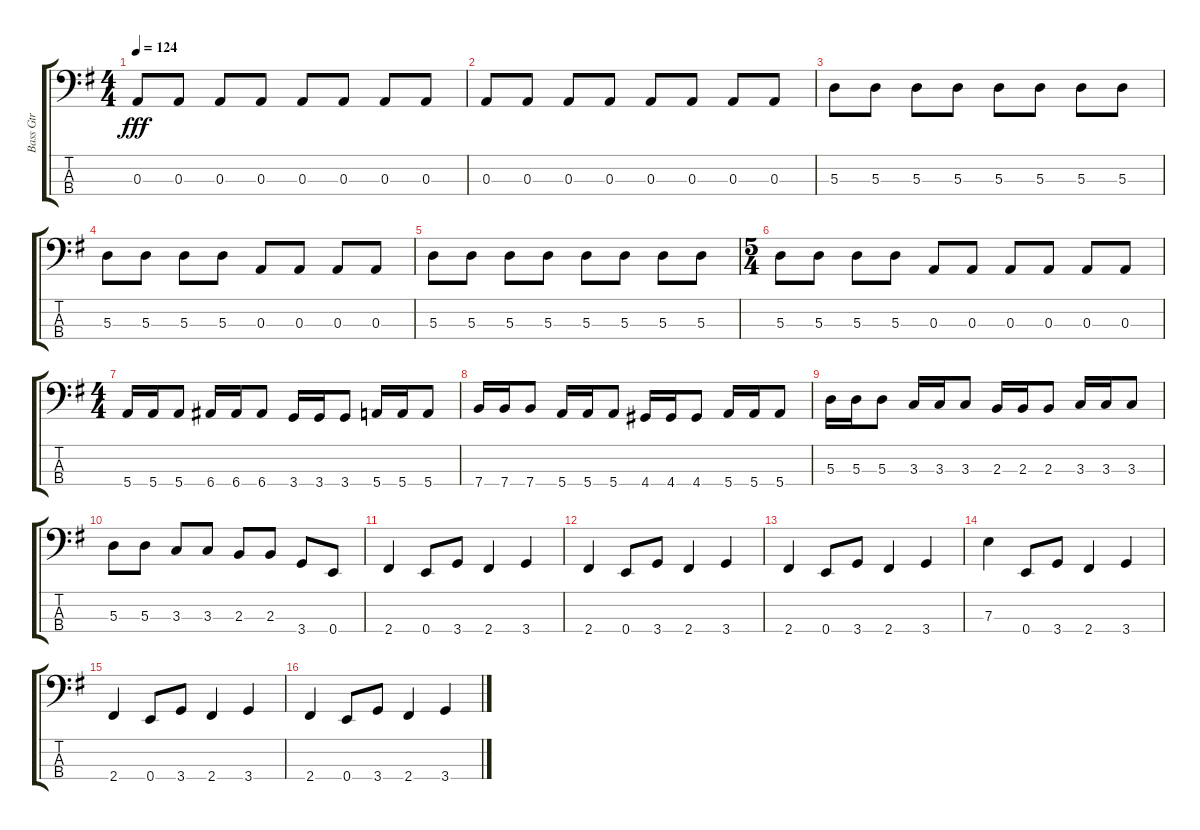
\track ("Bass Gtr" "Bass Gtr") {instrument electricbasspick}
\staff {score tabs}
\tuning (G2 D2 A1 E1) {hide}
\ts (4 4)
\tempo 124
\clef f4
\ks g
0.3.8{dy fff} 0.3.8 0.3.8 0.3.8 0.3.8 0.3.8 0.3.8 0.3.8 |
0.3.8 0.3.8 0.3.8 0.3.8 0.3.8 0.3.8 0.3.8 0.3.8 |
5.3.8 5.3.8 5.3.8 5.3.8 5.3.8 5.3.8 5.3.8 5.3.8 |
5.3.8 5.3.8 5.3.8 5.3.8 0.3.8 0.3.8 0.3.8 0.3.8 |
5.3.8 5.3.8 5.3.8 5.3.8 5.3.8 5.3.8 5.3.8 5.3.8 |
\ts (5 4)
5.3.8 5.3.8 5.3.8 5.3.8 0.3.8 0.3.8 0.3.8 0.3.8 0.3.8 0.3.8 |
\ts (4 4)
5.4.16 5.4.16 5.4.8 6.4.16 6.4.16 6.4.8 3.4.16 3.4.16 3.4.8 5.4.16 5.4.16 5.4.8 |
7.4.16 7.4.16 7.4.8 5.4.16 5.4.16 5.4.8 4.4.16 4.4.16 4.4.8 5.4.16 5.4.16 5.4.8 |
5.3.16 5.3.16 5.3.8 3.3.16 3.3.16 3.3.8 2.3.16 2.3.16 2.3.8 3.3.16 3.3.16 3.3.8 |
5.3.8 5.3.8 3.3.8 3.3.8 2.3.8 2.3.8 3.4.8 0.4.8 |
2.4.4 0.4.8 3.4.8 2.4.4 3.4.4 |
2.4.4 0.4.8 3.4.8 2.4.4 3.4.4 |
2.4.4 0.4.8 3.4.8 2.4.4 3.4.4 |
7.3.4 0.4.8 3.4.8 2.4.4 3.4.4 |
2.4.4 0.4.8 3.4.8 2.4.4 3.4.4 |
2.4.4 0.4.8 3.4.8 2.4.4 3.4.4
